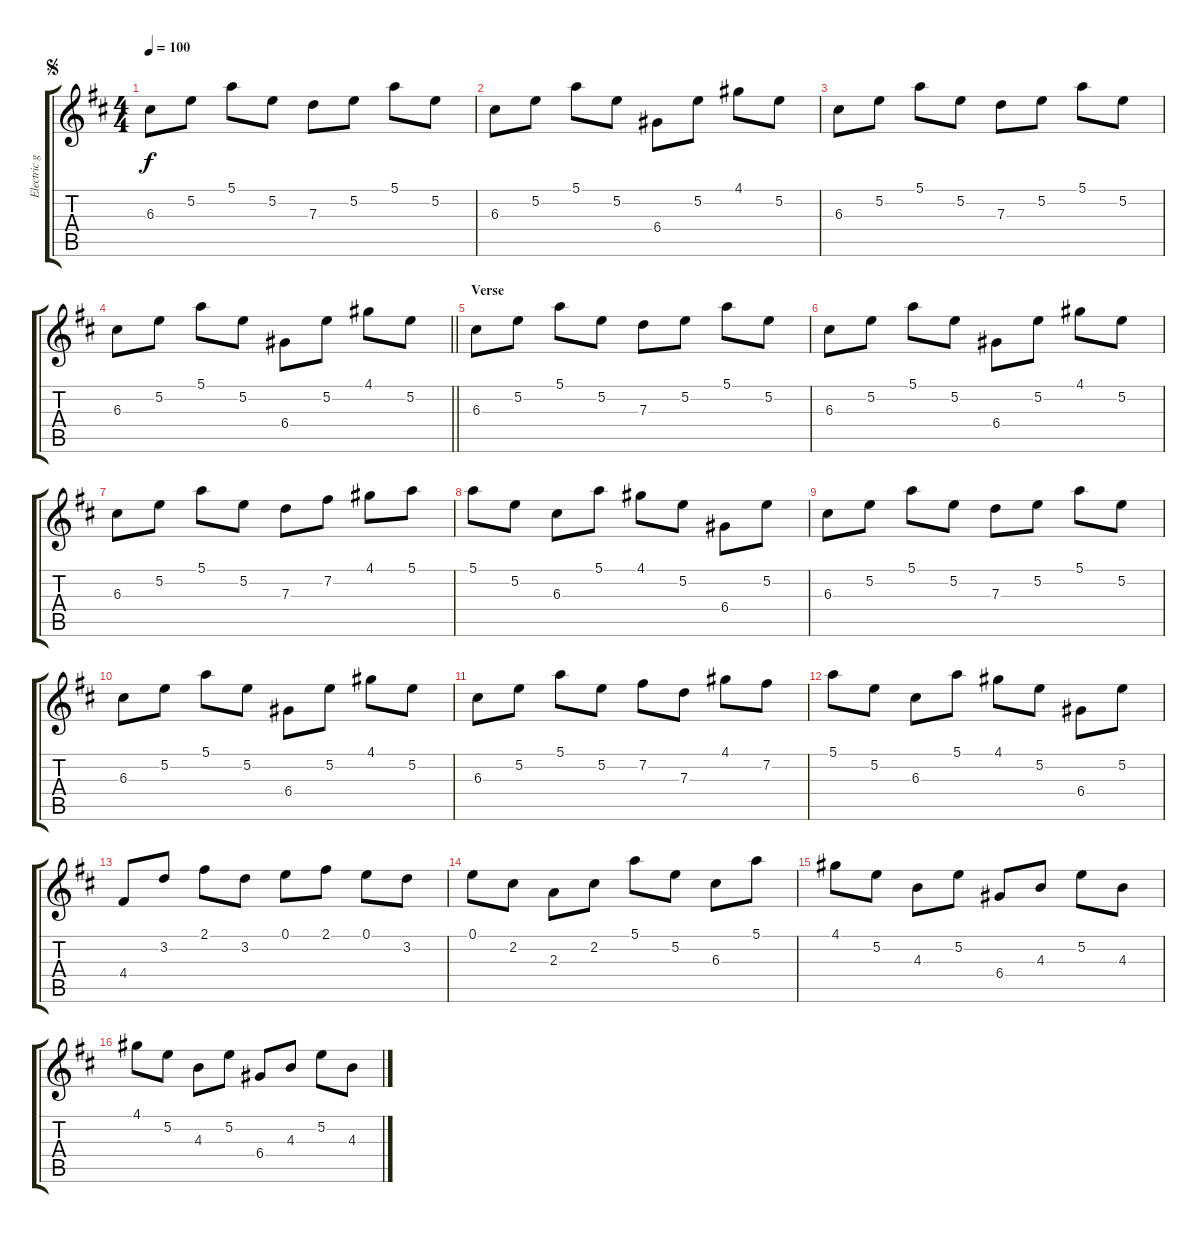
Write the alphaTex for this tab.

\track ("Electric guitar 2" "Electric g") {instrument acousticguitarsteel}
\staff {score tabs}
\tuning (E4 B3 G3 D3 A2 E2) {hide}
\ts (4 4)
\jump segno
\tempo 100
\clef g2
\ks d
6.3.8{dy f instrument acousticguitarsteel} 5.2.8 5.1.8 5.2.8 7.3.8 5.2.8 5.1.8 5.2.8 |
6.3.8 5.2.8 5.1.8 5.2.8 6.4.8 5.2.8 4.1.8 5.2.8 |
6.3.8 5.2.8 5.1.8 5.2.8 7.3.8 5.2.8 5.1.8 5.2.8 |
\barLineRight lightlight
6.3.8 5.2.8 5.1.8 5.2.8 6.4.8 5.2.8 4.1.8 5.2.8 |
\section ("" "Verse")
6.3.8 5.2.8 5.1.8 5.2.8 7.3.8 5.2.8 5.1.8 5.2.8 |
6.3.8 5.2.8 5.1.8 5.2.8 6.4.8 5.2.8 4.1.8 5.2.8 |
6.3.8 5.2.8 5.1.8 5.2.8 7.3.8 7.2.8 4.1.8 5.1.8 |
5.1.8 5.2.8 6.3.8 5.1.8 4.1.8 5.2.8 6.4.8 5.2.8 |
6.3.8 5.2.8 5.1.8 5.2.8 7.3.8 5.2.8 5.1.8 5.2.8 |
6.3.8 5.2.8 5.1.8 5.2.8 6.4.8 5.2.8 4.1.8 5.2.8 |
6.3.8 5.2.8 5.1.8 5.2.8 7.2.8 7.3.8 4.1.8 7.2.8 |
5.1.8 5.2.8 6.3.8 5.1.8 4.1.8 5.2.8 6.4.8 5.2.8 |
4.4.8 3.2.8 2.1.8 3.2.8 0.1.8 2.1.8 0.1.8 3.2.8 |
0.1.8 2.2.8 2.3.8 2.2.8 5.1.8 5.2.8 6.3.8 5.1.8 |
4.1.8 5.2.8 4.3.8 5.2.8 6.4.8 4.3.8 5.2.8 4.3.8 |
4.1.8 5.2.8 4.3.8 5.2.8 6.4.8 4.3.8 5.2.8 4.3.8
